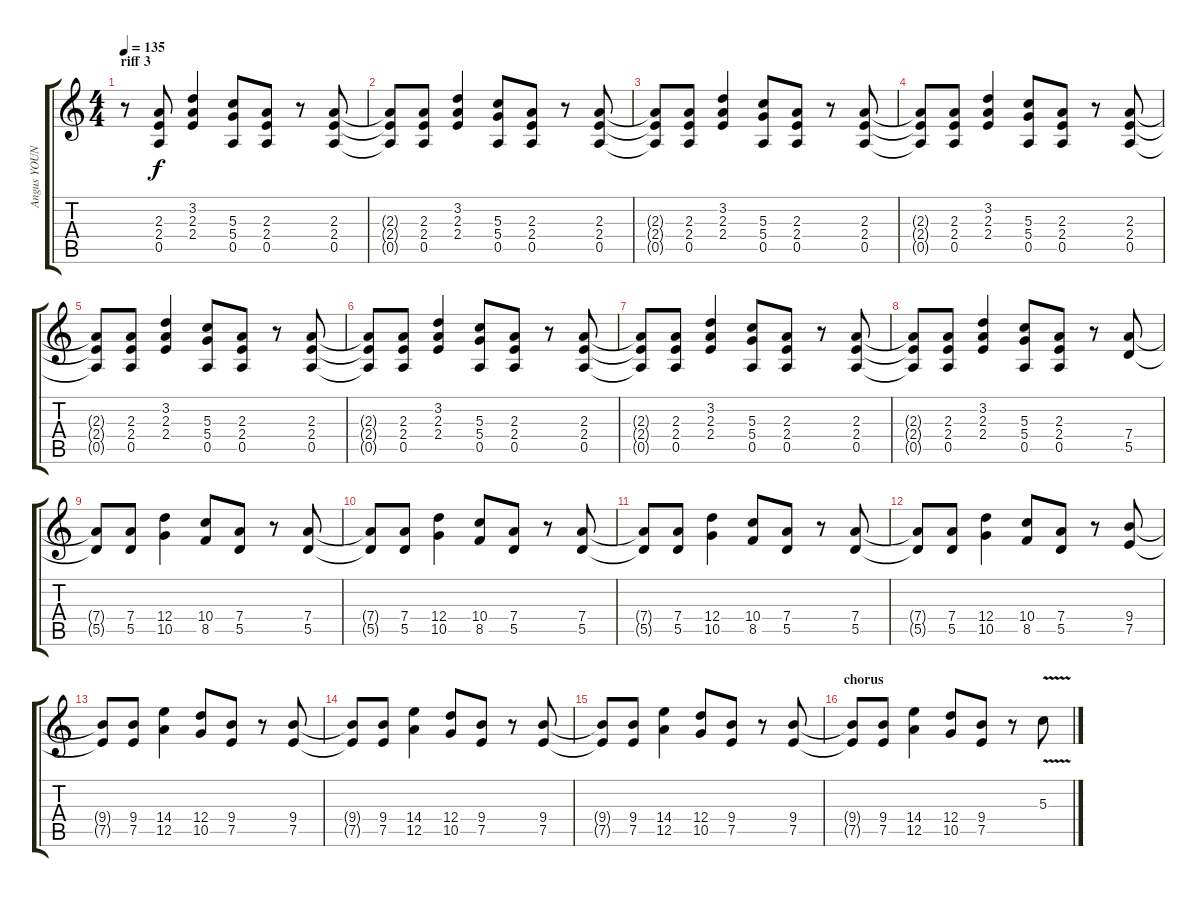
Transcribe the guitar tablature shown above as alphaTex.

\track ("Angus YOUNG (Lead Guitar)" "Angus YOUN") {instrument distortionguitar}
\staff {score tabs}
\tuning (E4 B3 G3 D3 A2 E2) {hide}
\ts (4 4)
\section ("" "riff 3")
\tempo 135
\clef g2
\ks c
r.8{dy f} (2.3 2.4 0.5).8 (3.2 2.3 2.4).4 (5.3 5.4 0.5).8 (2.3 2.4 0.5).8 r.8 (2.3 2.4 0.5).8 |
(2.3{t} 2.4{t} 0.5{t}).8 (2.3 2.4 0.5).8 (3.2 2.3 2.4).4 (5.3 5.4 0.5).8 (2.3 2.4 0.5).8 r.8 (2.3 2.4 0.5).8 |
(2.3{t} 2.4{t} 0.5{t}).8 (2.3 2.4 0.5).8 (3.2 2.3 2.4).4 (5.3 5.4 0.5).8 (2.3 2.4 0.5).8 r.8 (2.3 2.4 0.5).8 |
(2.3{t} 2.4{t} 0.5{t}).8 (2.3 2.4 0.5).8 (3.2 2.3 2.4).4 (5.3 5.4 0.5).8 (2.3 2.4 0.5).8 r.8 (2.3 2.4 0.5).8 |
(2.3{t} 2.4{t} 0.5{t}).8 (2.3 2.4 0.5).8 (3.2 2.3 2.4).4 (5.3 5.4 0.5).8 (2.3 2.4 0.5).8 r.8 (2.3 2.4 0.5).8 |
(2.3{t} 2.4{t} 0.5{t}).8 (2.3 2.4 0.5).8 (3.2 2.3 2.4).4 (5.3 5.4 0.5).8 (2.3 2.4 0.5).8 r.8 (2.3 2.4 0.5).8 |
(2.3{t} 2.4{t} 0.5{t}).8 (2.3 2.4 0.5).8 (3.2 2.3 2.4).4 (5.3 5.4 0.5).8 (2.3 2.4 0.5).8 r.8 (2.3 2.4 0.5).8 |
(2.3{t} 2.4{t} 0.5{t}).8 (2.3 2.4 0.5).8 (3.2 2.3 2.4).4 (5.3 5.4 0.5).8 (2.3 2.4 0.5).8 r.8 (7.4 5.5).8 |
(7.4{t} 5.5{t}).8 (7.4 5.5).8 (12.4 10.5).4 (10.4 8.5).8 (7.4 5.5).8 r.8 (7.4 5.5).8 |
(7.4{t} 5.5{t}).8 (7.4 5.5).8 (12.4 10.5).4 (10.4 8.5).8 (7.4 5.5).8 r.8 (7.4 5.5).8 |
(7.4{t} 5.5{t}).8 (7.4 5.5).8 (12.4 10.5).4 (10.4 8.5).8 (7.4 5.5).8 r.8 (7.4 5.5).8 |
(7.4{t} 5.5{t}).8 (7.4 5.5).8 (12.4 10.5).4 (10.4 8.5).8 (7.4 5.5).8 r.8 (9.4 7.5).8 |
(9.4{t} 7.5{t}).8 (9.4 7.5).8 (14.4 12.5).4 (12.4 10.5).8 (9.4 7.5).8 r.8 (9.4 7.5).8 |
(9.4{t} 7.5{t}).8 (9.4 7.5).8 (14.4 12.5).4 (12.4 10.5).8 (9.4 7.5).8 r.8 (9.4 7.5).8 |
(9.4{t} 7.5{t}).8 (9.4 7.5).8 (14.4 12.5).4 (12.4 10.5).8 (9.4 7.5).8 r.8 (9.4 7.5).8 |
\section ("" "chorus")
(9.4{t} 7.5{t}).8 (9.4 7.5).8 (14.4 12.5).4 (12.4 10.5).8 (9.4 7.5).8 r.8 5.3{v}.8
